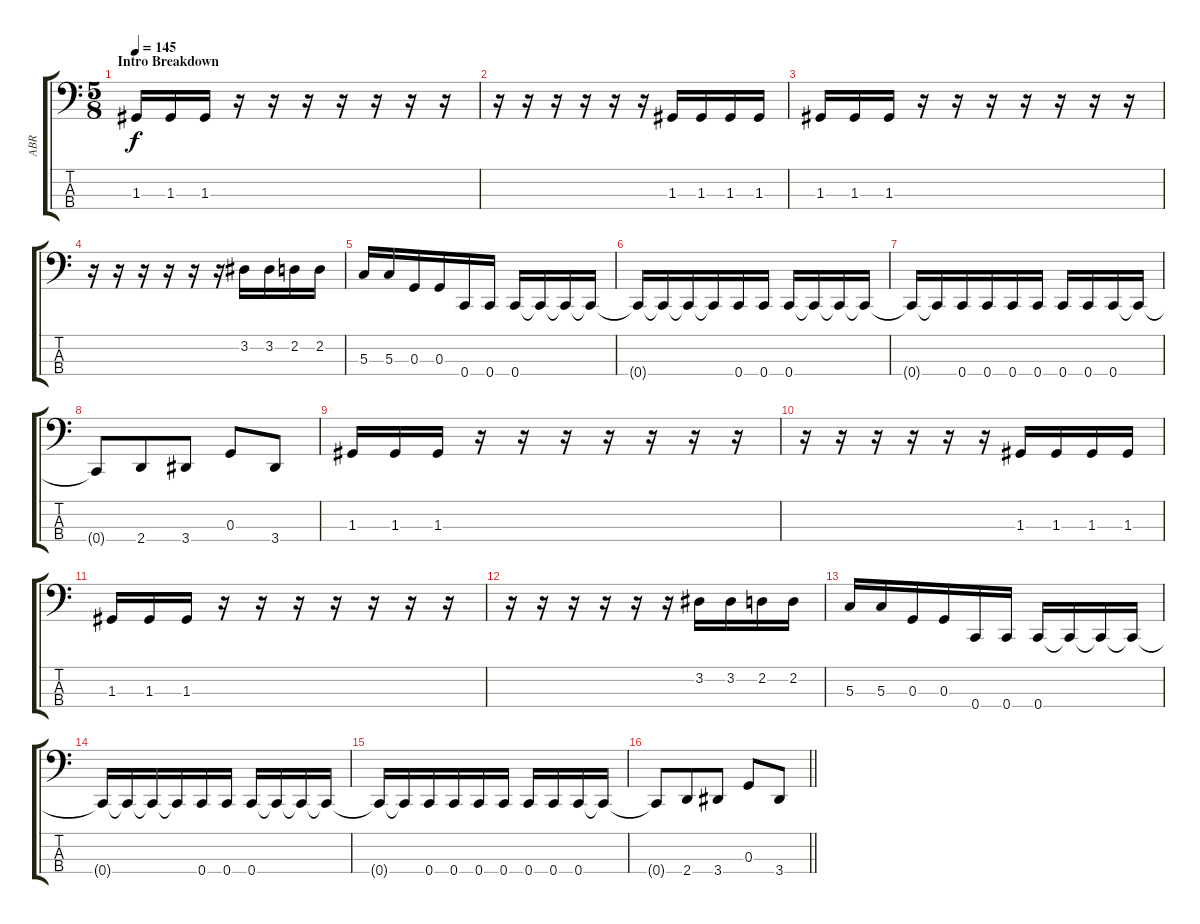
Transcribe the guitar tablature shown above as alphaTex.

\track ("ABR" "ABR") {instrument electricbasspick}
\staff {score tabs}
\tuning (F2 C2 G1 C1) {hide}
\ts (5 8)
\section ("" "Intro Breakdown")
\tempo 145
\clef f4
\ks c
1.3.16{dy f} 1.3.16 1.3.16 r.16 r.16 r.16 r.16 r.16 r.16 r.16 |
r.16 r.16 r.16 r.16 r.16 r.16 1.3.16 1.3.16 1.3.16 1.3.16 |
1.3.16 1.3.16 1.3.16 r.16 r.16 r.16 r.16 r.16 r.16 r.16 |
r.16 r.16 r.16 r.16 r.16 r.16 3.2.16 3.2.16 2.2.16 2.2.16 |
5.3.16 5.3.16 0.3.16 0.3.16 0.4.16 0.4.16 0.4.16 0.4{t}.16 0.4{t}.16 0.4{t}.16 |
0.4{t}.16 0.4{t}.16 0.4{t}.16 0.4{t}.16 0.4.16 0.4.16 0.4.16 0.4{t}.16 0.4{t}.16 0.4{t}.16 |
0.4{t}.16 0.4{t}.16 0.4.16 0.4.16 0.4.16 0.4.16 0.4.16 0.4.16 0.4.16 0.4{t}.16 |
0.4{t}.8 2.4.8 3.4.8 0.3.8 3.4.8 |
1.3.16 1.3.16 1.3.16 r.16 r.16 r.16 r.16 r.16 r.16 r.16 |
r.16 r.16 r.16 r.16 r.16 r.16 1.3.16 1.3.16 1.3.16 1.3.16 |
1.3.16 1.3.16 1.3.16 r.16 r.16 r.16 r.16 r.16 r.16 r.16 |
r.16 r.16 r.16 r.16 r.16 r.16 3.2.16 3.2.16 2.2.16 2.2.16 |
5.3.16 5.3.16 0.3.16 0.3.16 0.4.16 0.4.16 0.4.16 0.4{t}.16 0.4{t}.16 0.4{t}.16 |
0.4{t}.16 0.4{t}.16 0.4{t}.16 0.4{t}.16 0.4.16 0.4.16 0.4.16 0.4{t}.16 0.4{t}.16 0.4{t}.16 |
0.4{t}.16 0.4{t}.16 0.4.16 0.4.16 0.4.16 0.4.16 0.4.16 0.4.16 0.4.16 0.4{t}.16 |
\barLineRight lightlight
0.4{t}.8 2.4.8 3.4.8 0.3.8 3.4.8
